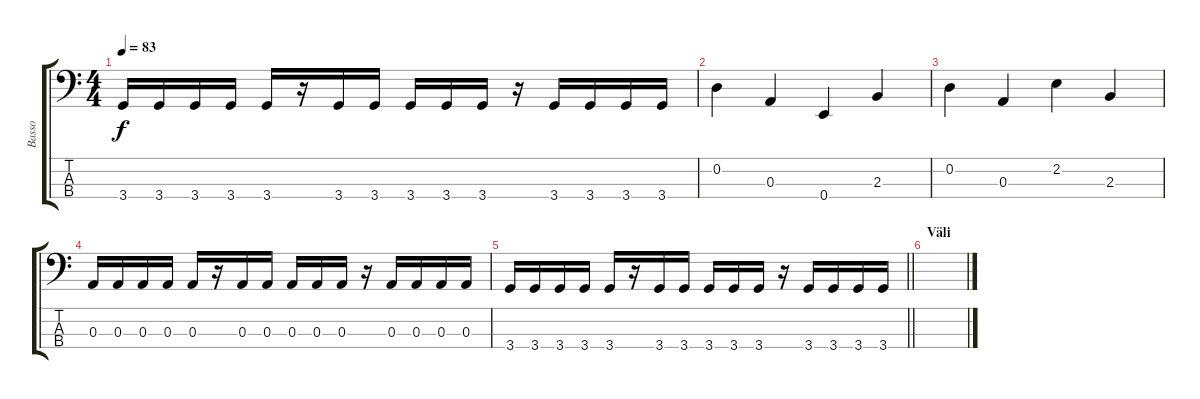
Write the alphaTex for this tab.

\track ("Basso" "Basso") {instrument electricbasspick}
\staff {score tabs}
\tuning (G2 D2 A1 E1) {hide}
\ts (4 4)
\tempo 83
\clef f4
\ks c
3.4.16{dy f} 3.4.16 3.4.16 3.4.16 3.4.16 r.16 3.4.16 3.4.16 3.4.16 3.4.16 3.4.16 r.16 3.4.16 3.4.16 3.4.16 3.4.16 |
0.2.4 0.3.4 0.4.4 2.3.4 |
0.2.4 0.3.4 2.2.4 2.3.4 |
0.3.16 0.3.16 0.3.16 0.3.16 0.3.16 r.16 0.3.16 0.3.16 0.3.16 0.3.16 0.3.16 r.16 0.3.16 0.3.16 0.3.16 0.3.16 |
\barLineRight lightlight
3.4.16 3.4.16 3.4.16 3.4.16 3.4.16 r.16 3.4.16 3.4.16 3.4.16 3.4.16 3.4.16 r.16 3.4.16 3.4.16 3.4.16 3.4.16 |
\section ("" "Väli")
